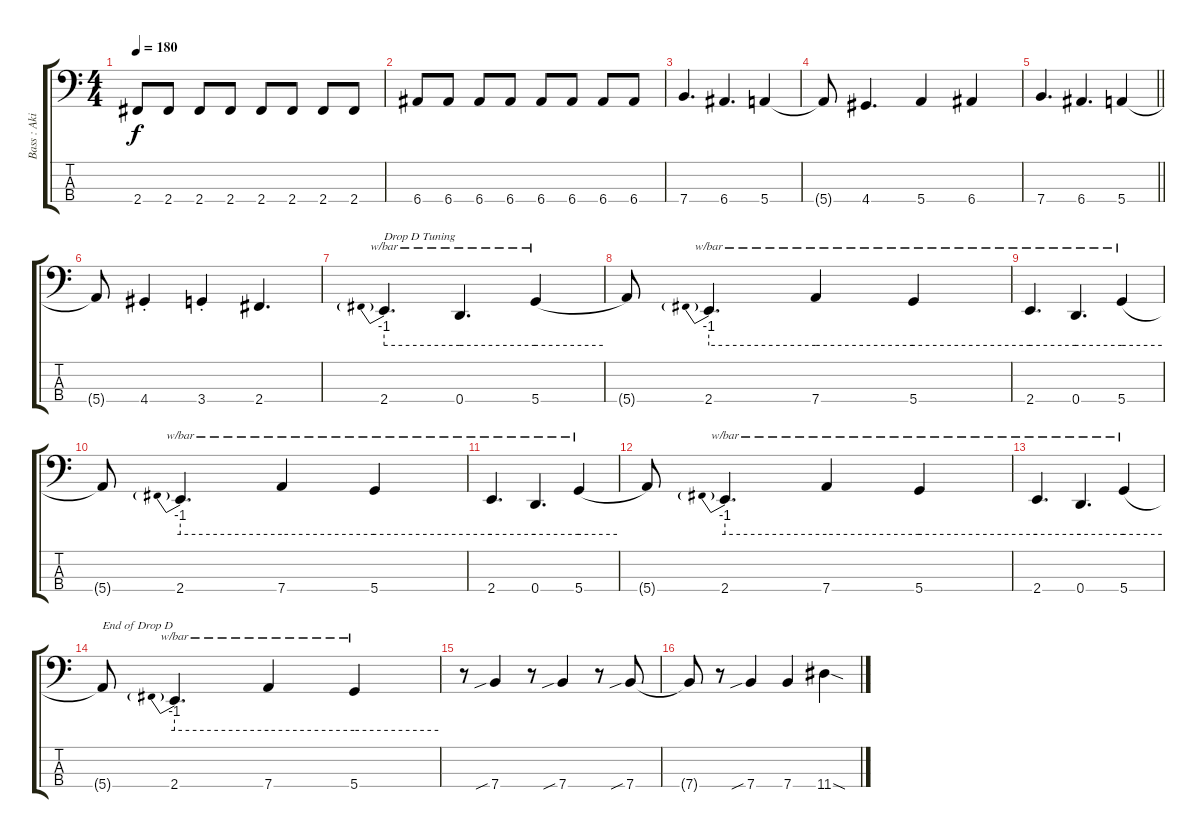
\track ("Bass : Akiyama Mio - Chan" "Bass : Aki") {instrument electricbasspick}
\staff {score tabs}
\tuning (G2 D2 A1 E1) {hide}
\ts (4 4)
\tempo 180
\clef f4
\ks c
2.4.8{dy f} 2.4.8 2.4.8 2.4.8 2.4.8 2.4.8 2.4.8 2.4.8 |
6.4.8 6.4.8 6.4.8 6.4.8 6.4.8 6.4.8 6.4.8 6.4.8 |
7.4.4{d} 6.4.4{d} 5.4.4 |
5.4{t}.8 4.4.4{d} 5.4.4 6.4.4 |
\barLineRight lightlight
7.4.4{d} 6.4.4{d} 5.4.4 |
5.4{t}.8 4.4{st}.4 3.4{st}.4 2.4.4{d} |
2.4.4{d tbe (predive default 0 -4 60 -4) txt "Drop D Tuning"} 0.4.4{d tbe (hold default 0 -4 60 -4)} 5.4.4{tbe (hold default 0 -4 60 -4)} |
5.4{t}.8 2.4.4{d tbe (predive default 0 -4 60 -4)} 7.4.4{tbe (hold default 0 -4 60 -4)} 5.4.4{tbe (hold default 0 -4 60 -4)} |
2.4.4{d tbe (hold default 0 -4 60 -4)} 0.4.4{d tbe (hold default 0 -4 60 -4)} 5.4.4{tbe (hold default 0 -4 60 -4)} |
5.4{t}.8 2.4.4{d tbe (predive default 0 -4 60 -4)} 7.4.4{tbe (hold default 0 -4 60 -4)} 5.4.4{tbe (hold default 0 -4 60 -4)} |
2.4.4{d tbe (hold default 0 -4 60 -4)} 0.4.4{d tbe (hold default 0 -4 60 -4)} 5.4.4{tbe (hold default 0 -4 60 -4)} |
5.4{t}.8 2.4.4{d tbe (predive default 0 -4 60 -4)} 7.4.4{tbe (hold default 0 -4 60 -4)} 5.4.4{tbe (hold default 0 -4 60 -4)} |
2.4.4{d tbe (hold default 0 -4 60 -4)} 0.4.4{d tbe (hold default 0 -4 60 -4)} 5.4.4{tbe (hold default 0 -4 60 -4)} |
5.4{t}.8{txt "End of Drop D"} 2.4.4{d tbe (predive default 0 -4 60 -4)} 7.4.4{tbe (hold default 0 -4 60 -4)} 5.4.4{tbe (hold default 0 -4 60 -4)} |
r.8 7.4{sib}.4 r.8 7.4{sib}.4 r.8 7.4{sib}.8 |
7.4{t}.8 r.8 7.4{sib}.4 7.4.4 11.4{sod}.4
